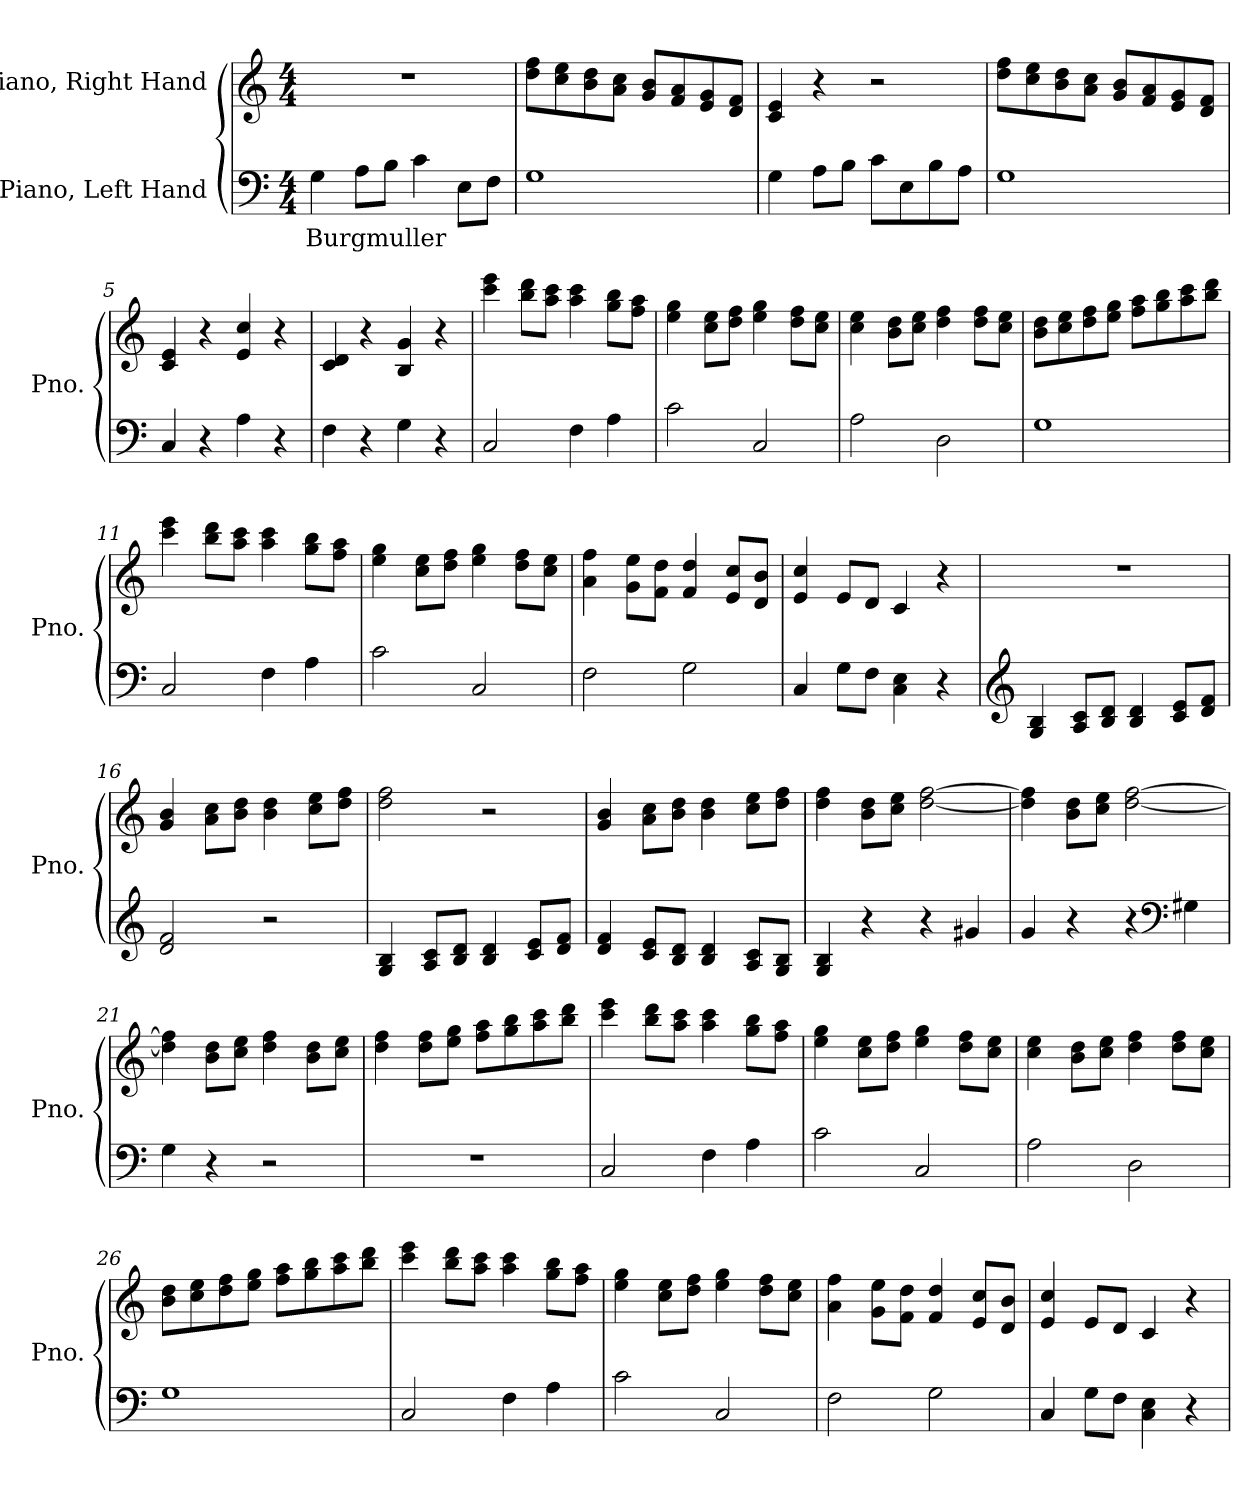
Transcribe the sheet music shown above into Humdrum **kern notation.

**kern	**text	**kern
*part2	*part2	*part1
*staff2	*staff2	*staff1
*I"Piano, Left Hand	*	*I"Piano, Right Hand
*I'Pno.	*	*I'Pno.
*clefF4	*	*clefG2
*k[]	*	*k[]
*M4/4	*	*M4/4
*MM100	*	*MM100
=1	=1	=1
!	!LO:LY:b	!
4G\	Burgmuller	1r
8A\L	.	.
8B\J	.	.
4c\	.	.
8E\L	.	.
8F\J	.	.
=2	=2	=2
1G	.	8dd\ 8ff\L
.	.	8cc\ 8ee\
.	.	8b\ 8dd\
.	.	8a\ 8cc\J
.	.	8g/ 8b/L
.	.	8f/ 8a/
.	.	8e/ 8g/
.	.	8d/ 8f/J
=3	=3	=3
4G\	.	4c/ 4e/
8A\L	.	4r
8B\J	.	.
8c\L	.	2r
8E\	.	.
8B\	.	.
8A\J	.	.
=4	=4	=4
1G	.	8dd\ 8ff\L
.	.	8cc\ 8ee\
.	.	8b\ 8dd\
.	.	8a\ 8cc\J
.	.	8g/ 8b/L
.	.	8f/ 8a/
.	.	8e/ 8g/
.	.	8d/ 8f/J
!!LO:LB:g=z
=5	=5	=5
4C/	.	4c/ 4e/
4r	.	4r
4A\	.	4e/ 4cc/
4r	.	4r
=6	=6	=6
4F\	.	4c/ 4d/
4r	.	4r
4G\	.	4B/ 4g/
4r	.	4r
=7	=7	=7
2C/	.	4ccc\ 4eee\
.	.	8bb\ 8ddd\L
.	.	8aa\ 8ccc\J
4F\	.	4aa\ 4ccc\
4A\	.	8gg\ 8bb\L
.	.	8ff\ 8aa\J
=8	=8	=8
2c\	.	4ee\ 4gg\
.	.	8cc\ 8ee\L
.	.	8dd\ 8ff\J
2C/	.	4ee\ 4gg\
.	.	8dd\ 8ff\L
.	.	8cc\ 8ee\J
=9	=9	=9
2A\	.	4cc\ 4ee\
.	.	8b\ 8dd\L
.	.	8cc\ 8ee\J
2D\	.	4dd\ 4ff\
.	.	8dd\ 8ff\L
.	.	8cc\ 8ee\J
=10	=10	=10
1G	.	8b\ 8dd\L
.	.	8cc\ 8ee\
.	.	8dd\ 8ff\
.	.	8ee\ 8gg\J
.	.	8ff\ 8aa\L
.	.	8gg\ 8bb\
.	.	8aa\ 8ccc\
.	.	8bb\ 8ddd\J
!!LO:LB:g=z
=11	=11	=11
2C/	.	4ccc\ 4eee\
.	.	8bb\ 8ddd\L
.	.	8aa\ 8ccc\J
4F\	.	4aa\ 4ccc\
4A\	.	8gg\ 8bb\L
.	.	8ff\ 8aa\J
=12	=12	=12
2c\	.	4ee\ 4gg\
.	.	8cc\ 8ee\L
.	.	8dd\ 8ff\J
2C/	.	4ee\ 4gg\
.	.	8dd\ 8ff\L
.	.	8cc\ 8ee\J
=13	=13	=13
2F\	.	4a\ 4ff\
.	.	8g\ 8ee\L
.	.	8f\ 8dd\J
2G\	.	4f/ 4dd/
.	.	8e/ 8cc/L
.	.	8d/ 8b/J
=14	=14	=14
4C/	.	4e/ 4cc/
8G\L	.	8e/L
8F\J	.	8d/J
4C\ 4E\	.	4c/
4r	.	4r
=15	=15	=15
*clefG2	*	*
4G/ 4B/	.	1r
8A/ 8c/L	.	.
8B/ 8d/J	.	.
4B/ 4d/	.	.
8c/ 8e/L	.	.
8d/ 8f/J	.	.
=16	=16	=16
2d/ 2f/	.	4g/ 4b/
.	.	8a\ 8cc\L
.	.	8b\ 8dd\J
2r	.	4b\ 4dd\
.	.	8cc\ 8ee\L
.	.	8dd\ 8ff\J
!!LO:LB:g=z
=17	=17	=17
4G/ 4B/	.	2dd\ 2ff\
8A/ 8c/L	.	.
8B/ 8d/J	.	.
4B/ 4d/	.	2r
8c/ 8e/L	.	.
8d/ 8f/J	.	.
=18	=18	=18
4d/ 4f/	.	4g/ 4b/
8c/ 8e/L	.	8a\ 8cc\L
8B/ 8d/J	.	8b\ 8dd\J
4B/ 4d/	.	4b\ 4dd\
8A/ 8c/L	.	8cc\ 8ee\L
8G/ 8B/J	.	8dd\ 8ff\J
=19	=19	=19
4G/ 4B/	.	4dd\ 4ff\
4r	.	8b\ 8dd\L
.	.	8cc\ 8ee\J
4r	.	[2dd\ [2ff\
4g#X/	.	.
=20	=20	=20
4g/	.	4dd\] 4ff\]
4r	.	8b\ 8dd\L
.	.	8cc\ 8ee\J
4r	.	[2dd\ [2ff\
*clefF4	*	*
4G#X\	.	.
=21	=21	=21
4G\	.	4dd\] 4ff\]
4r	.	8b\ 8dd\L
.	.	8cc\ 8ee\J
2r	.	4dd\ 4ff\
.	.	8b\ 8dd\L
.	.	8cc\ 8ee\J
!!LO:LB:g=z
=22	=22	=22
1r	.	4dd\ 4ff\
.	.	8dd\ 8ff\L
.	.	8ee\ 8gg\J
.	.	8ff\ 8aa\L
.	.	8gg\ 8bb\
.	.	8aa\ 8ccc\
.	.	8bb\ 8ddd\J
=23	=23	=23
2C/	.	4ccc\ 4eee\
.	.	8bb\ 8ddd\L
.	.	8aa\ 8ccc\J
4F\	.	4aa\ 4ccc\
4A\	.	8gg\ 8bb\L
.	.	8ff\ 8aa\J
=24	=24	=24
2c\	.	4ee\ 4gg\
.	.	8cc\ 8ee\L
.	.	8dd\ 8ff\J
2C/	.	4ee\ 4gg\
.	.	8dd\ 8ff\L
.	.	8cc\ 8ee\J
=25	=25	=25
2A\	.	4cc\ 4ee\
.	.	8b\ 8dd\L
.	.	8cc\ 8ee\J
2D\	.	4dd\ 4ff\
.	.	8dd\ 8ff\L
.	.	8cc\ 8ee\J
=26	=26	=26
1G	.	8b\ 8dd\L
.	.	8cc\ 8ee\
.	.	8dd\ 8ff\
.	.	8ee\ 8gg\J
.	.	8ff\ 8aa\L
.	.	8gg\ 8bb\
.	.	8aa\ 8ccc\
.	.	8bb\ 8ddd\J
!!LO:LB:g=z
=27	=27	=27
2C/	.	4ccc\ 4eee\
.	.	8bb\ 8ddd\L
.	.	8aa\ 8ccc\J
4F\	.	4aa\ 4ccc\
4A\	.	8gg\ 8bb\L
.	.	8ff\ 8aa\J
=28	=28	=28
2c\	.	4ee\ 4gg\
.	.	8cc\ 8ee\L
.	.	8dd\ 8ff\J
2C/	.	4ee\ 4gg\
.	.	8dd\ 8ff\L
.	.	8cc\ 8ee\J
=29	=29	=29
2F\	.	4a\ 4ff\
.	.	8g\ 8ee\L
.	.	8f\ 8dd\J
2G\	.	4f/ 4dd/
.	.	8e/ 8cc/L
.	.	8d/ 8b/J
=30	=30	=30
4C/	.	4e/ 4cc/
8G\L	.	8e/L
8F\J	.	8d/J
4C\ 4E\	.	4c/
4r	.	4r
=	=	=
*-	*-	*-
